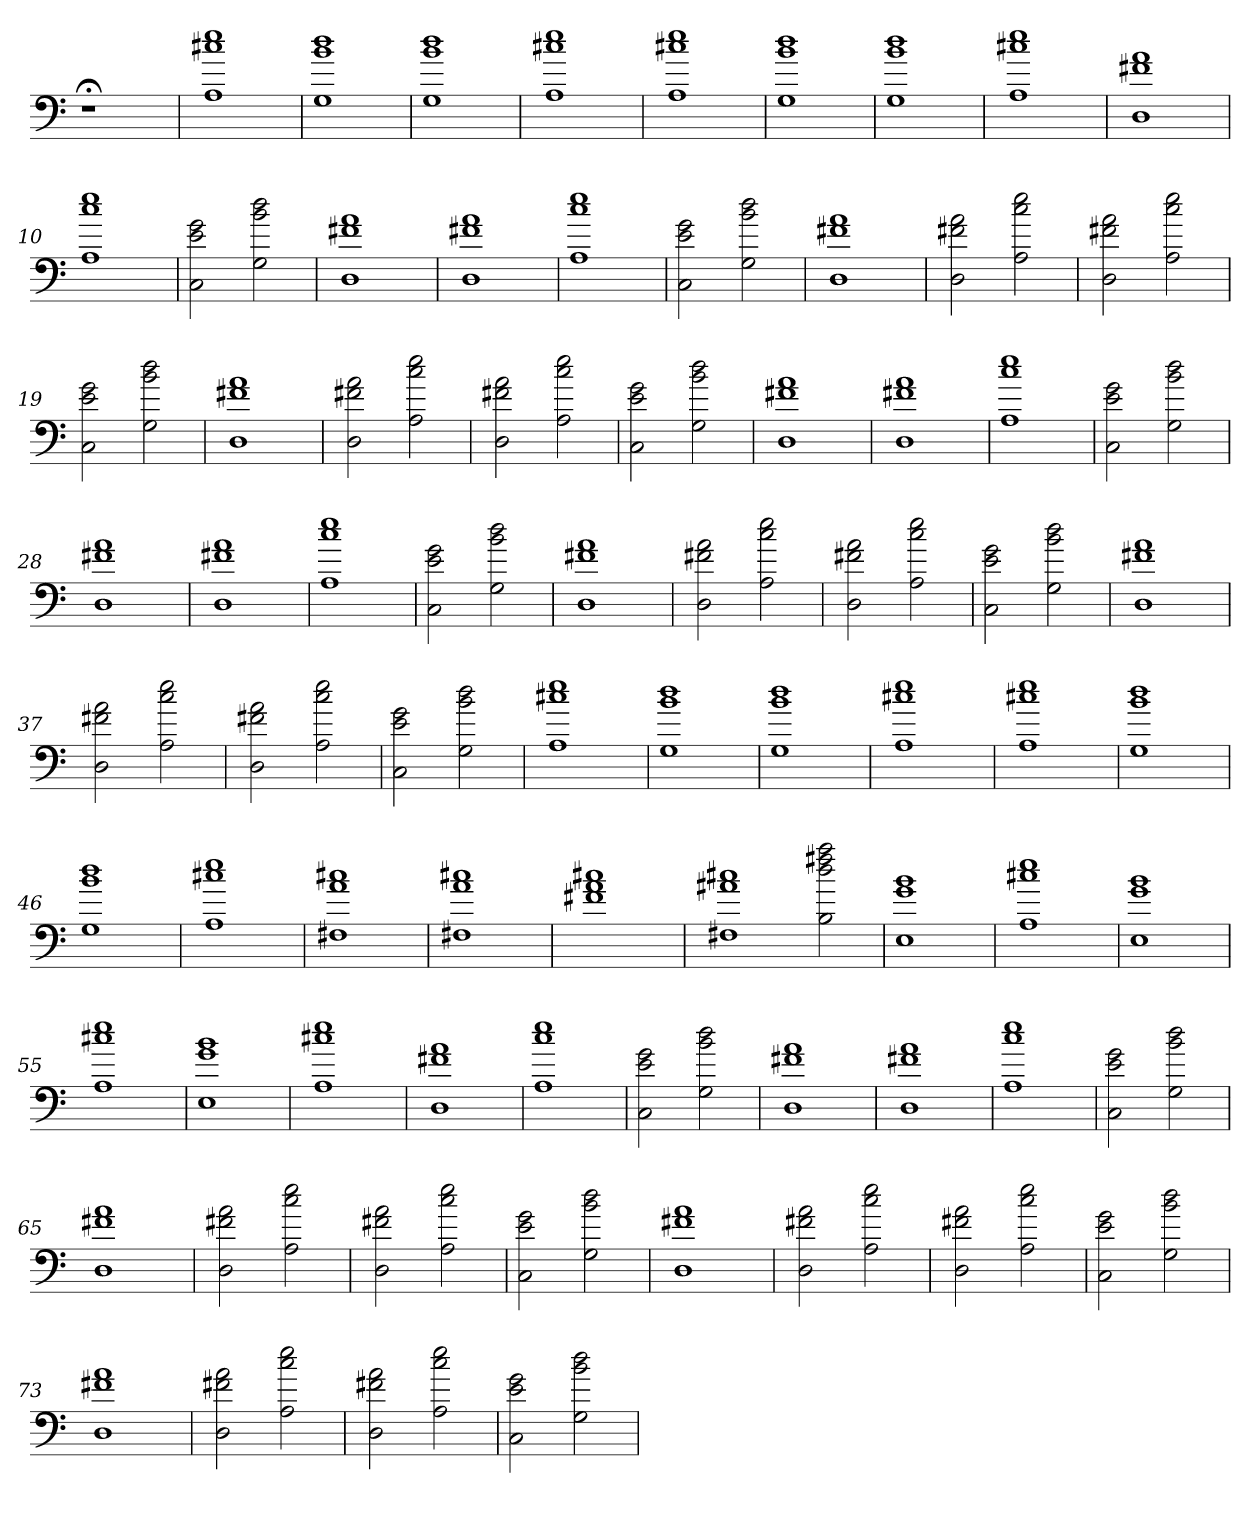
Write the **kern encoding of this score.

**kern
*part1
*staff1
=
1r;<
=1
1A 1cc#X 1ee
=2
1G 1b 1dd
=3
1G 1b 1dd
=4
1A 1cc#X 1ee
=5
1A 1cc#X 1ee
=6
1G 1b 1dd
=7
1G 1b 1dd
=8
1A 1cc#X 1ee
=9
1D 1f#X 1a
=10
1A 1cc 1ee
=11
2C 2e 2g
2G 2b 2dd
=12
1D 1f#X 1a
=13
1D 1f#X 1a
=14
1A 1cc 1ee
=15
2C 2e 2g
2G 2b 2dd
=16
1D 1f#X 1a
=17
2D 2f#X 2a
2A 2cc 2ee
=18
2D 2f#X 2a
2A 2cc 2ee
=19
2C 2e 2g
2G 2b 2dd
=20
1D 1f#X 1a
=21
2D 2f#X 2a
2A 2cc 2ee
=22
2D 2f#X 2a
2A 2cc 2ee
=23
2C 2e 2g
2G 2b 2dd
=24
1D 1f#X 1a
=25
1D 1f#X 1a
=26
1A 1cc 1ee
=27
2C 2e 2g
2G 2b 2dd
=28
1D 1f#X 1a
=29
1D 1f#X 1a
=30
1A 1cc 1ee
=31
2C 2e 2g
2G 2b 2dd
=32
1D 1f#X 1a
=33
2D 2f#X 2a
2A 2cc 2ee
=34
2D 2f#X 2a
2A 2cc 2ee
=35
2C 2e 2g
2G 2b 2dd
=36
1D 1f#X 1a
=37
2D 2f#X 2a
2A 2cc 2ee
=38
2D 2f#X 2a
2A 2cc 2ee
=39
2C 2e 2g
2G 2b 2dd
=40
1A 1cc#X 1ee
=41
1G 1b 1dd
=42
1G 1b 1dd
=43
1A 1cc#X 1ee
=44
1A 1cc#X 1ee
=45
1G 1b 1dd
=46
1G 1b 1dd
=47
1A 1cc#X 1ee
=48
1F#X 1a 1cc#X
=49
1F#X 1a 1cc#X
=50
1f#X 1a 1cc#X
=51
1F#X 1a#X 1cc#X
2B 2dd 2ff#X 2aa
=52
1E 1g 1b
=53
1A 1cc#X 1ee
=54
1E 1g 1b
=55
1A 1cc#X 1ee
=56
1E 1g 1b
=57
1A 1cc#X 1ee
=58
1D 1f#X 1a
=59
1A 1cc 1ee
=60
2C 2e 2g
2G 2b 2dd
=61
1D 1f#X 1a
=62
1D 1f#X 1a
=63
1A 1cc 1ee
=64
2C 2e 2g
2G 2b 2dd
=65
1D 1f#X 1a
=66
2D 2f#X 2a
2A 2cc 2ee
=67
2D 2f#X 2a
2A 2cc 2ee
=68
2C 2e 2g
2G 2b 2dd
=69
1D 1f#X 1a
=70
2D 2f#X 2a
2A 2cc 2ee
=71
2D 2f#X 2a
2A 2cc 2ee
=72
2C 2e 2g
2G 2b 2dd
=73
1D 1f#X 1a
=74
2D 2f#X 2a
2A 2cc 2ee
=75
2D 2f#X 2a
2A 2cc 2ee
=76
2C 2e 2g
2G 2b 2dd
=
*-
